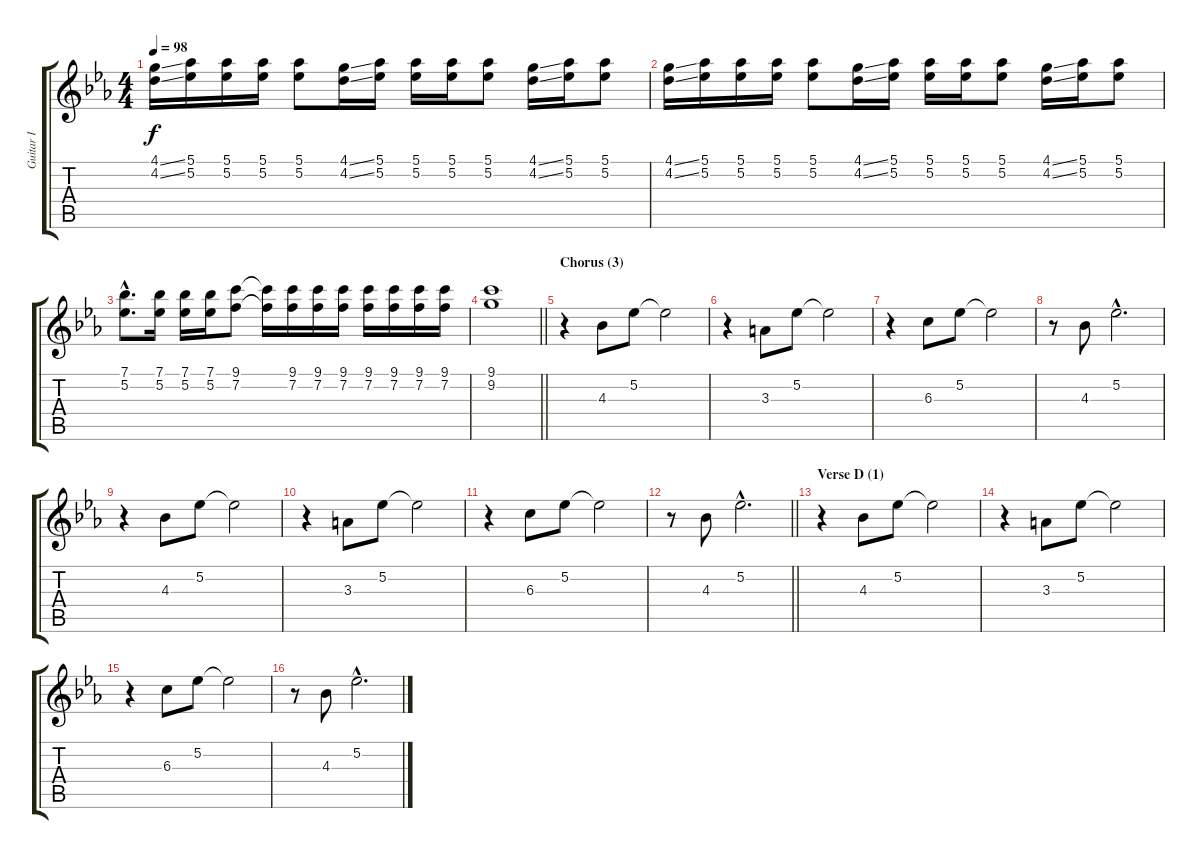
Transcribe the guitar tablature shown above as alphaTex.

\track ("Guitar I" "Guitar I") {instrument distortionguitar}
\staff {score tabs}
\tuning (Eb4 Bb3 Gb3 Db3 Ab2 Eb2) {hide}
\ts (4 4)
\tempo 98
\clef g2
\ks cminor
(4.1{ss} 4.2{ss}).16{dy f} (5.1 5.2).16 (5.1 5.2).16 (5.1 5.2).16 (5.1 5.2).8 (4.1{ss} 4.2{ss}).16 (5.1 5.2).16 (5.1 5.2).16 (5.1 5.2).16 (5.1 5.2).8 (4.1{ss} 4.2{ss}).16 (5.1 5.2).16 (5.1 5.2).8 |
(4.1{ss} 4.2{ss}).16 (5.1 5.2).16 (5.1 5.2).16 (5.1 5.2).16 (5.1 5.2).8 (4.1{ss} 4.2{ss}).16 (5.1 5.2).16 (5.1 5.2).16 (5.1 5.2).16 (5.1 5.2).8 (4.1{ss} 4.2{ss}).16 (5.1 5.2).16 (5.1 5.2).8 |
(7.1{hac} 5.2{hac}).8{d} (7.1 5.2).16 (7.1 5.2).16 (7.1 5.2).16 (9.1 7.2).8 (9.1{t} 7.2{t}).16 (9.1 7.2).16 (9.1 7.2).16 (9.1 7.2).16 (9.1 7.2).16 (9.1 7.2).16 (9.1 7.2).16 (9.1 7.2).16 |
\barLineRight lightlight
(9.1 9.2).1 |
\section ("" "Chorus (3)")
r.4 4.3.8 5.2.8 5.2{t}.2 |
r.4 3.3.8 5.2.8 5.2{t}.2 |
r.4 6.3.8 5.2.8 5.2{t}.2 |
r.8 4.3.8 5.2{hac}.2{d} |
r.4 4.3.8 5.2.8 5.2{t}.2 |
r.4 3.3.8 5.2.8 5.2{t}.2 |
r.4 6.3.8 5.2.8 5.2{t}.2 |
\barLineRight lightlight
r.8 4.3.8 5.2{hac}.2{d} |
\section ("" "Verse D (1)")
r.4 4.3.8 5.2.8 5.2{t}.2 |
r.4 3.3.8 5.2.8 5.2{t}.2 |
r.4 6.3.8 5.2.8 5.2{t}.2 |
r.8 4.3.8 5.2{hac}.2{d}
